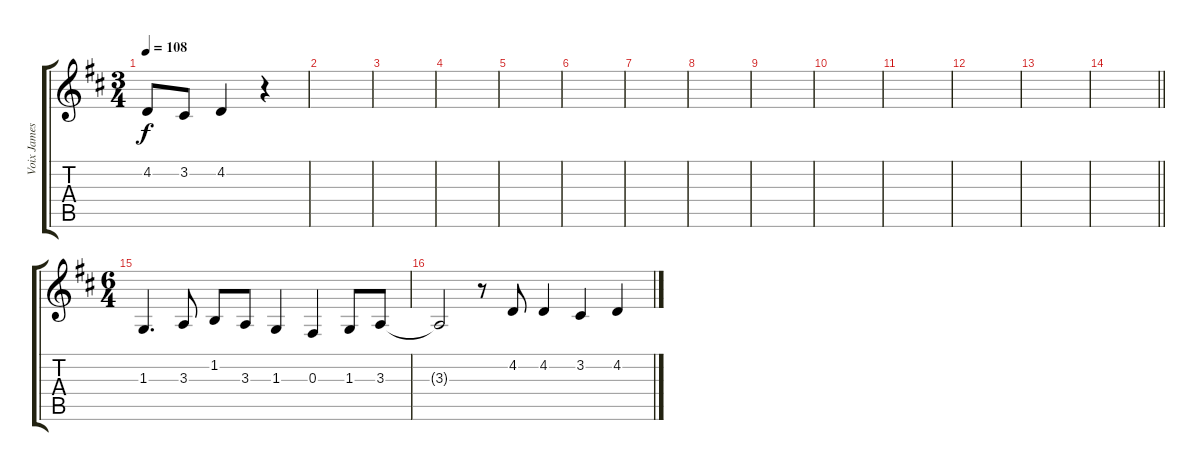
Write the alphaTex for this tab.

\track ("Voix James" "Voix James") {instrument lead6voice}
\staff {score tabs}
\tuning (Eb4 Bb3 Gb3 Db3 Ab2 Eb2) {hide}
\ts (3 4)
\tempo 108
\clef g2
\ks d
4.2.8{dy f} 3.2.8 4.2.4 r.4 |
|
|
|
|
|
|
|
|
|
|
|
|
\barLineRight lightlight
|
\ts (6 4)
1.3.4{d} 3.3.8 1.2.8 3.3.8 1.3.4 0.3.4 1.3.8 3.3.8 |
3.3{t}.2 r.8 4.2.8 4.2.4 3.2.4 4.2.4
